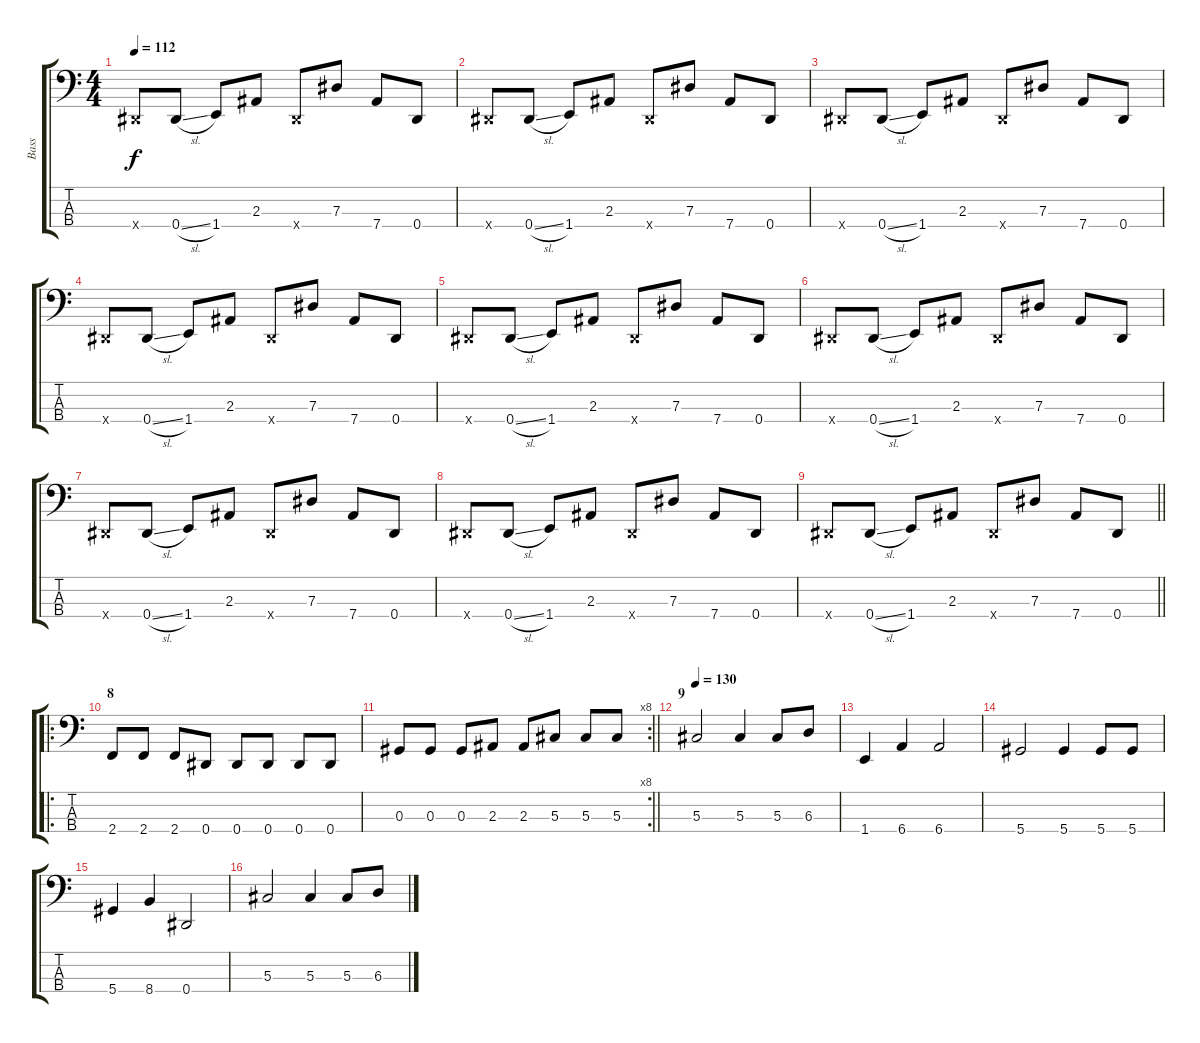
\track ("Bass" "Bass") {instrument electricbassfinger}
\staff {score tabs}
\tuning (Gb2 Db2 Ab1 Eb1) {hide}
\ts (4 4)
\tempo 112
\clef f4
\ks c
0.4{x}.8{dy f} 0.4{sl}.8 1.4.8 2.3.8 0.4{x}.8 7.3.8 7.4.8 0.4.8 |
0.4{x}.8 0.4{sl}.8 1.4.8 2.3.8 0.4{x}.8 7.3.8 7.4.8 0.4.8 |
0.4{x}.8 0.4{sl}.8 1.4.8 2.3.8 0.4{x}.8 7.3.8 7.4.8 0.4.8 |
0.4{x}.8 0.4{sl}.8 1.4.8 2.3.8 0.4{x}.8 7.3.8 7.4.8 0.4.8 |
0.4{x}.8 0.4{sl}.8 1.4.8 2.3.8 0.4{x}.8 7.3.8 7.4.8 0.4.8 |
0.4{x}.8 0.4{sl}.8 1.4.8 2.3.8 0.4{x}.8 7.3.8 7.4.8 0.4.8 |
0.4{x}.8 0.4{sl}.8 1.4.8 2.3.8 0.4{x}.8 7.3.8 7.4.8 0.4.8 |
0.4{x}.8 0.4{sl}.8 1.4.8 2.3.8 0.4{x}.8 7.3.8 7.4.8 0.4.8 |
\barLineRight lightlight
0.4{x}.8 0.4{sl}.8 1.4.8 2.3.8 0.4{x}.8 7.3.8 7.4.8 0.4.8 |
\ro
\section ("" "8")
2.4.8 2.4.8 2.4.8 0.4.8 0.4.8 0.4.8 0.4.8 0.4.8 |
\rc 8
\barLineRight lightlight
0.3.8 0.3.8 0.3.8 2.3.8 2.3.8 5.3.8 5.3.8 5.3.8 |
\section ("" "9")
\tempo 130
5.3.2 5.3.4 5.3.8 6.3.8 |
1.4.4 6.4.4 6.4.2 |
5.4.2 5.4.4 5.4.8 5.4.8 |
5.4.4 8.4.4 0.4.2 |
5.3.2 5.3.4 5.3.8 6.3.8
